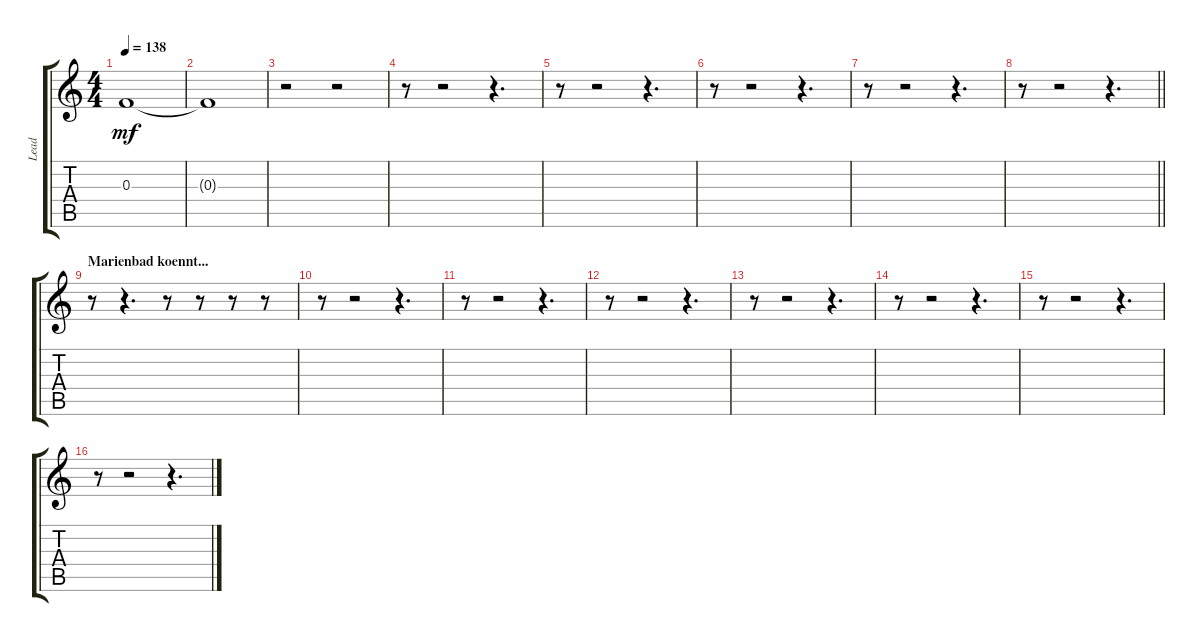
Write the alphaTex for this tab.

\track ("Lead" "Lead") {instrument distortionguitar}
\staff {score tabs}
\tuning (D4 A3 F3 C3 G2 D2) {hide}
\ts (4 4)
\tempo 138
\clef g2
\ks c
0.3.1{dy mf} |
0.3{t}.1 |
r.2 r.2 |
r.8 r.2 r.4{d} |
r.8 r.2 r.4{d} |
r.8 r.2 r.4{d} |
r.8 r.2 r.4{d} |
\barLineRight lightlight
r.8 r.2 r.4{d} |
\section ("" "Marienbad koennt...")
r.8 r.4{d} r.8 r.8 r.8 r.8 |
r.8 r.2 r.4{d} |
r.8 r.2 r.4{d} |
r.8 r.2 r.4{d} |
r.8 r.2 r.4{d} |
r.8 r.2 r.4{d} |
r.8 r.2 r.4{d} |
r.8 r.2 r.4{d}
